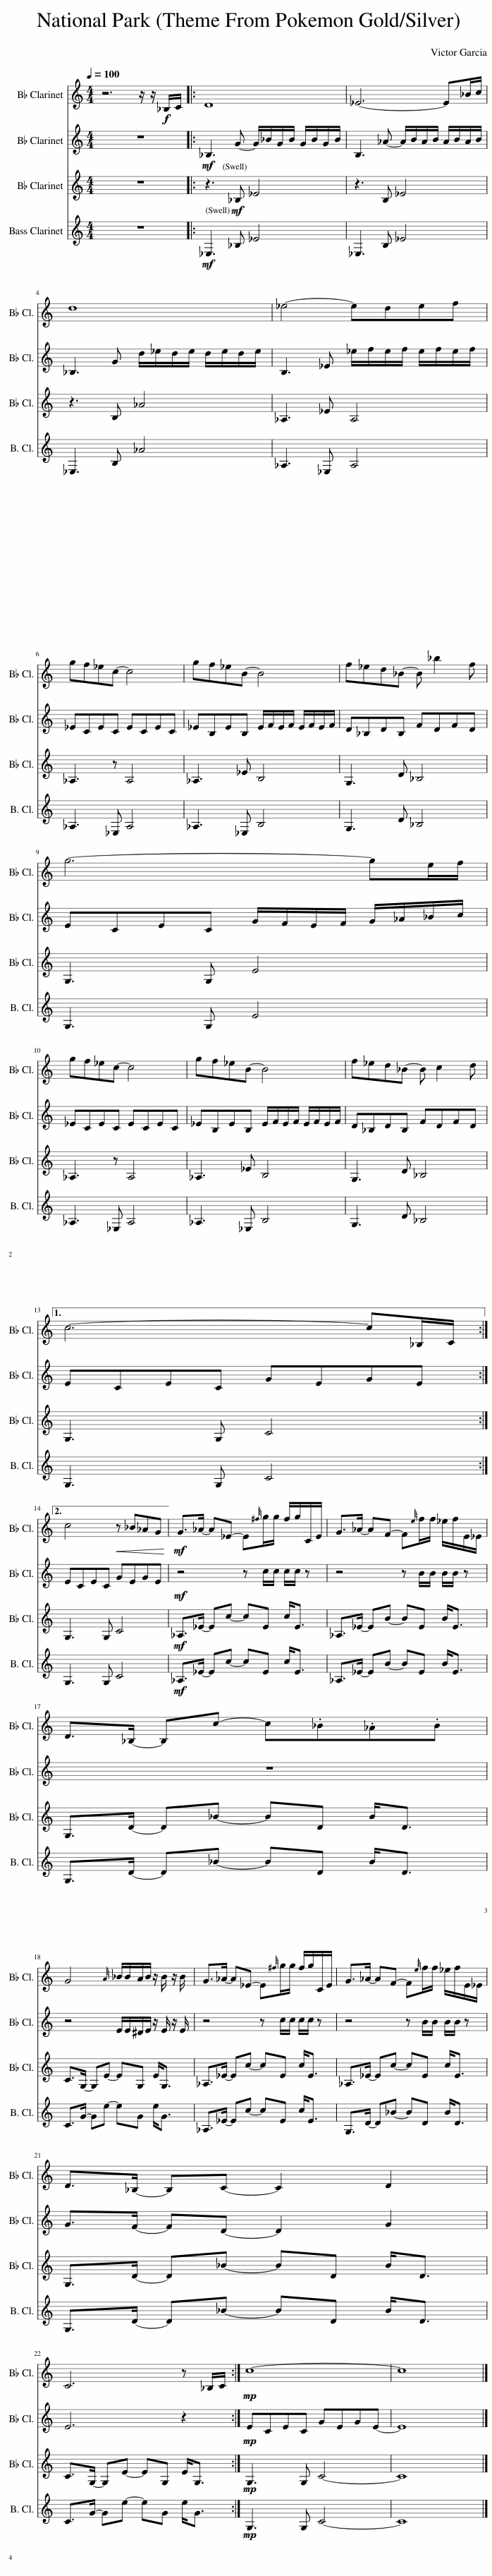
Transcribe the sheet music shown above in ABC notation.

X:1
%%score 1 2 3 4
L:1/8
Q:1/4=100
M:4/4
I:linebreak $
K:none
V:1 treble transpose=-2
V:2 treble transpose=-2
V:3 treble transpose=-2
V:4 treble transpose=-14
V:1
[K:C] z6 z/ z/!f! _B,/C/ |: D8 | _E6- E_B/c/ |$ d8 | _e4- edef |$ %5
 gf_ec- c4 | gf_eB- B4 | f_ed_B- B _b2 f |$ g6- ge/f/ |$ gf_ec- c4 | %10
 gf_eB- B4 | f_ed_B- B c2 d |1$ c6- c_B,/C/ :|2$ c4!<(! z _B_AG!<)! ||!mf! G>_A- A_E- E{^f}g/g/ f/g/C/E/ | %15
 G>_A- AF- F{e}f/f/ _e/f/E/_E/ |$ D>_B,- B,c- c._B._A.B |$ G4{A} _B/B/A/B/ z/ B/ z/ B/ | G>_A- A_E- E{^f}g/g/ f/g/C/E/ | G>_A- AF- F{e}f/f/ _e/f/E/_E/ |$ %20
 D>_B,- B,C- C2 D2 |$ C6 z _B,/C/ :|!mp! c8- | c8 |] %24
V:2
[K:C] z8 |:!mf! _B,3 G- G/_B/G/B/ G/B/G/B/ | B,3 _A- A/B/A/B/ A/B/A/B/ |$ _B,3 G d/_e/d/e/ d/e/d/e/ | B,3 _E _e/f/e/f/ e/f/e/f/ |$ %5
 _ECEC ECEC | _EB,EB, E/F/E/F/ E/F/E/F/ | D_B,DB, FDFD |$ ECEC G/F/E/F/ G/_A/_B/c/ |$ _ECEC ECEC | %10
 _EB,EB, E/F/E/F/ E/F/E/F/ | D_B,DB, FDFD |1$ ECEC GEGE :|2$ ECEC GEGE ||!mf! z4 z c/c/ c/c/ z | %15
 z4 z B/B/ B/B/ z |$ z8 |$ z4 E/E/^D/E/ z/ E/ z/ E/ | z4 z c/c/ c/c/ z | z4 z B/B/ B/B/ z |$ %20
 G>F- FD- D2 G2 |$ E6 z2 :|!mp! ECEC GEGE- | E8 |] %24
V:3
[K:C] z8 |: z3!mf! _B, _E4 | z3 B, _E4 |$ z3 B, _A4 | _A,3 _E A,4 |$ %5
 _A,3 z A,4 | _A,3 _E B,4 | G,3 D _B,4 |$ G,3 G, E4 |$ _A,3 z A,4 | %10
 _A,3 _E B,4 | G,3 D _B,4 |1$ G,3 G, C4 :|2$ G,3 G, C4 ||!mf! _A,>_E- Ec- cE c<E | %15
 _A,>_E- EB- BE B<E |$ G,>D- D_B- BD B<D |$ C>G,- G,E- EG, E<G, | _A,>_E- Ec- cE c<E | _A,>_E- Ec- cE c<E |$ %20
 G,>D- D_B- BD B<D |$ C>G,- G,E- EG, E<G, :|!mp! G,3 G, C4- | C8 |] %24
V:4
[K:C] z8 |:!mf! _E,3 _B, _E4 | _E,3 B, _E4 |$ _E,3 B, _A4 | _A,3 _E, A,4 |$ %5
 _A,3 _E, A,4 | _A,3 _E, B,4 | G,3 D _B,4 |$ G,3 G, E4 |$ _A,3 _E, A,4 | %10
 _A,3 _E, B,4 | G,3 D _B,4 |1$ G,3 G, C4 :|2$ G,3 G, C4 ||!mf! _A,>_E- Ec- cE c<E | %15
 _A,>_E- EB- BE B<E |$ G,>D- D_B- BD B<D |$ C>G- Ge- eG e<G | _A,>_E- Ec- cE c<E | G,>D- D_B- BD B<D |$ %20
 G,>D- D_B- BD B<D |$ C>G- Ge- eG e<G :|!mp! G,3 G, C4- | C8 |] %24
